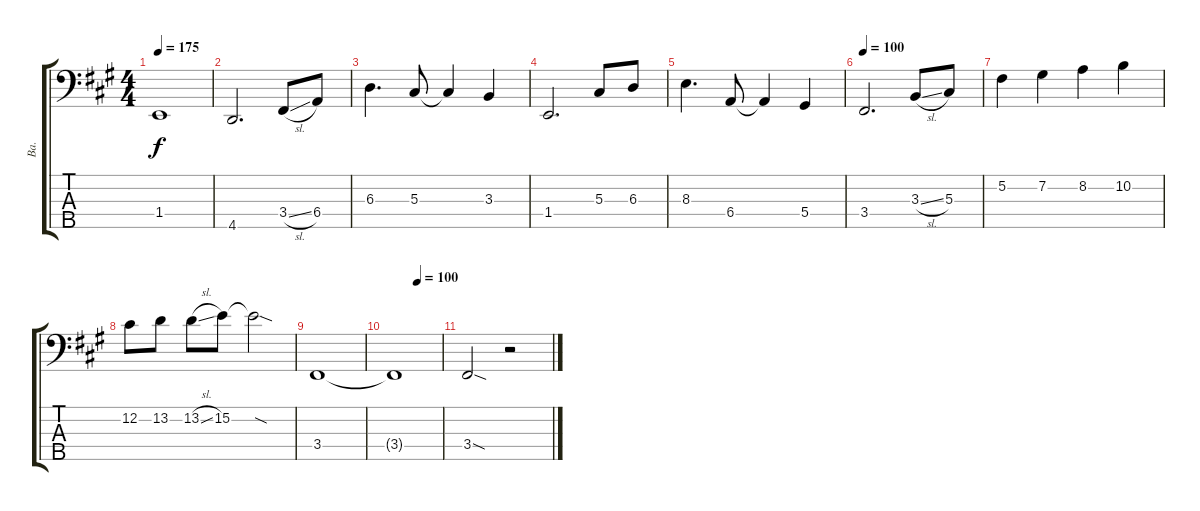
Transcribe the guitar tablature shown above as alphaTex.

\track ("Ba." "Ba.") {instrument electricbasspick}
\staff {score tabs}
\tuning (Gb2 Db2 Ab1 Eb1 Bb0) {hide}
\ts (4 4)
\tempo 175
\clef f4
\ks f#minor
1.4.1{dy f} |
4.5.2{d} 3.4{sl}.8 6.4.8 |
6.3.4{d} 5.3.8 5.3{t}.4 3.3.4 |
1.4.2{d} 5.3.8 6.3.8 |
8.3.4{d} 6.4.8 6.4{t}.4 5.4.4 |
\tempo 100
3.4.2{d} 3.3{sl}.8 5.3.8 |
5.2.4 7.2.4 8.2.4 10.2.4 |
12.2.8 13.2.8 13.2{sl}.8 15.2.8 15.2{sod t}.2 |
3.4.1 |
\tempo (100 0.5)
3.4{t}.1 |
3.4{sod}.2 r.2
